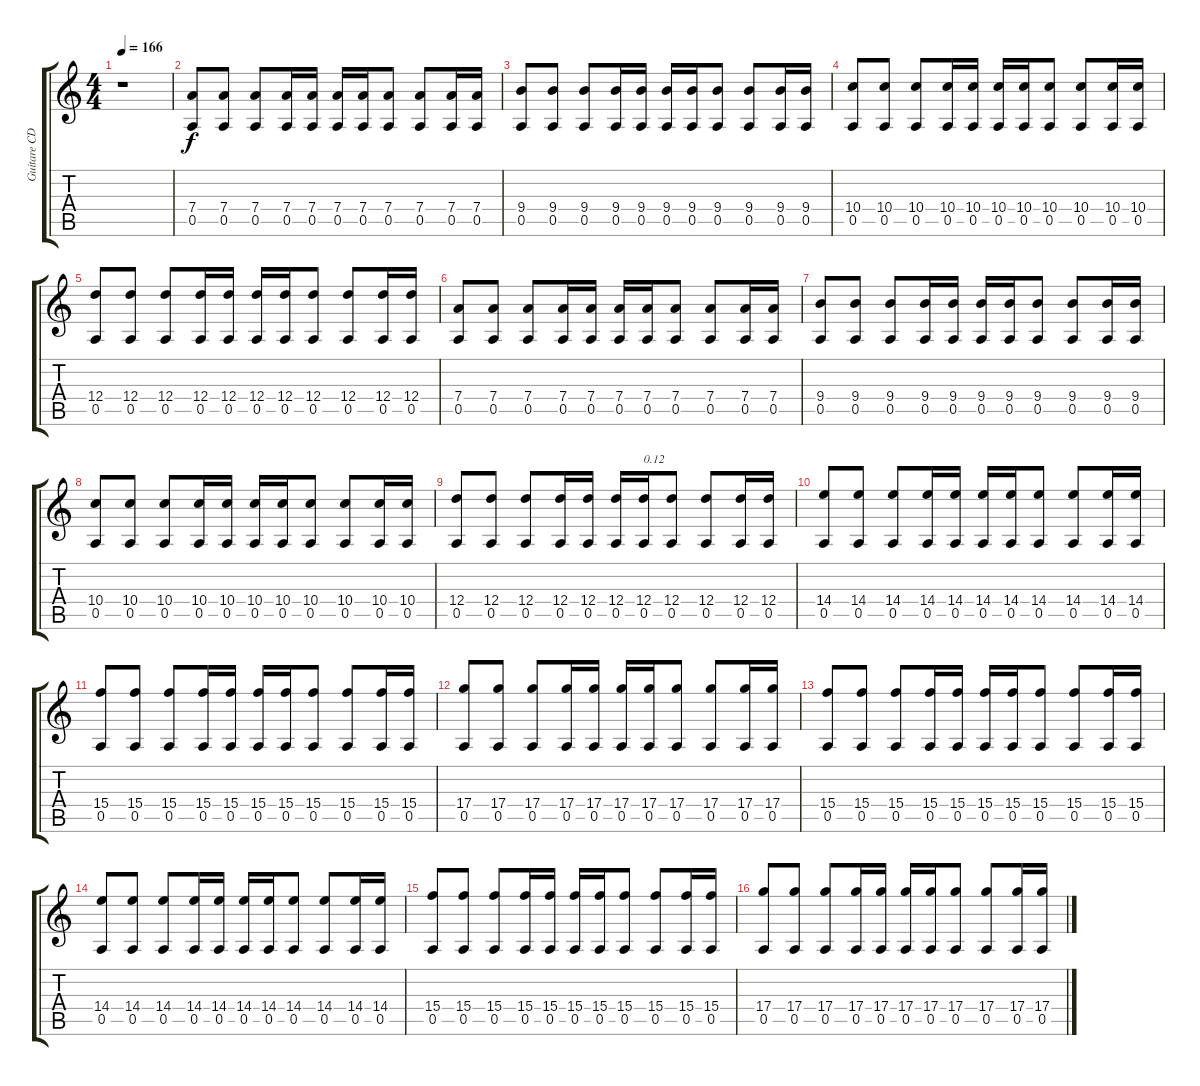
\track ("Guitare CD" "Guitare CD") {instrument distortionguitar}
\staff {score tabs}
\tuning (E4 B3 G3 D3 A2 E2) {hide}
\ts (4 4)
\tempo 166
\clef g2
\ks c
r.1{dy f instrument distortionguitar} |
(7.4 0.5).8 (7.4 0.5).8 (7.4 0.5).8 (7.4 0.5).16 (7.4 0.5).16 (7.4 0.5).16 (7.4 0.5).16 (7.4 0.5).8 (7.4 0.5).8 (7.4 0.5).16 (7.4 0.5).16 |
(9.4 0.5).8 (9.4 0.5).8 (9.4 0.5).8 (9.4 0.5).16 (9.4 0.5).16 (9.4 0.5).16 (9.4 0.5).16 (9.4 0.5).8 (9.4 0.5).8 (9.4 0.5).16 (9.4 0.5).16 |
(10.4 0.5).8 (10.4 0.5).8 (10.4 0.5).8 (10.4 0.5).16 (10.4 0.5).16 (10.4 0.5).16 (10.4 0.5).16 (10.4 0.5).8 (10.4 0.5).8 (10.4 0.5).16 (10.4 0.5).16 |
(12.4 0.5).8 (12.4 0.5).8 (12.4 0.5).8 (12.4 0.5).16 (12.4 0.5).16 (12.4 0.5).16 (12.4 0.5).16 (12.4 0.5).8 (12.4 0.5).8 (12.4 0.5).16 (12.4 0.5).16 |
(7.4 0.5).8 (7.4 0.5).8 (7.4 0.5).8 (7.4 0.5).16 (7.4 0.5).16 (7.4 0.5).16 (7.4 0.5).16 (7.4 0.5).8 (7.4 0.5).8 (7.4 0.5).16 (7.4 0.5).16 |
(9.4 0.5).8 (9.4 0.5).8 (9.4 0.5).8 (9.4 0.5).16 (9.4 0.5).16 (9.4 0.5).16 (9.4 0.5).16 (9.4 0.5).8 (9.4 0.5).8 (9.4 0.5).16 (9.4 0.5).16 |
(10.4 0.5).8 (10.4 0.5).8 (10.4 0.5).8 (10.4 0.5).16 (10.4 0.5).16 (10.4 0.5).16 (10.4 0.5).16 (10.4 0.5).8 (10.4 0.5).8 (10.4 0.5).16 (10.4 0.5).16 |
(12.4 0.5).8 (12.4 0.5).8 (12.4 0.5).8 (12.4 0.5).16 (12.4 0.5).16 (12.4 0.5).16 (12.4 0.5).16{txt "0.12"} (12.4 0.5).8 (12.4 0.5).8 (12.4 0.5).16 (12.4 0.5).16 |
(14.4 0.5).8 (14.4 0.5).8 (14.4 0.5).8 (14.4 0.5).16 (14.4 0.5).16 (14.4 0.5).16 (14.4 0.5).16 (14.4 0.5).8 (14.4 0.5).8 (14.4 0.5).16 (14.4 0.5).16 |
(15.4 0.5).8 (15.4 0.5).8 (15.4 0.5).8 (15.4 0.5).16 (15.4 0.5).16 (15.4 0.5).16 (15.4 0.5).16 (15.4 0.5).8 (15.4 0.5).8 (15.4 0.5).16 (15.4 0.5).16 |
(17.4 0.5).8 (17.4 0.5).8 (17.4 0.5).8 (17.4 0.5).16 (17.4 0.5).16 (17.4 0.5).16 (17.4 0.5).16 (17.4 0.5).8 (17.4 0.5).8 (17.4 0.5).16 (17.4 0.5).16 |
(15.4 0.5).8 (15.4 0.5).8 (15.4 0.5).8 (15.4 0.5).16 (15.4 0.5).16 (15.4 0.5).16 (15.4 0.5).16 (15.4 0.5).8 (15.4 0.5).8 (15.4 0.5).16 (15.4 0.5).16 |
(14.4 0.5).8 (14.4 0.5).8 (14.4 0.5).8 (14.4 0.5).16 (14.4 0.5).16 (14.4 0.5).16 (14.4 0.5).16 (14.4 0.5).8 (14.4 0.5).8 (14.4 0.5).16 (14.4 0.5).16 |
(15.4 0.5).8 (15.4 0.5).8 (15.4 0.5).8 (15.4 0.5).16 (15.4 0.5).16 (15.4 0.5).16 (15.4 0.5).16 (15.4 0.5).8 (15.4 0.5).8 (15.4 0.5).16 (15.4 0.5).16 |
(17.4 0.5).8 (17.4 0.5).8 (17.4 0.5).8 (17.4 0.5).16 (17.4 0.5).16 (17.4 0.5).16 (17.4 0.5).16 (17.4 0.5).8 (17.4 0.5).8 (17.4 0.5).16 (17.4 0.5).16
